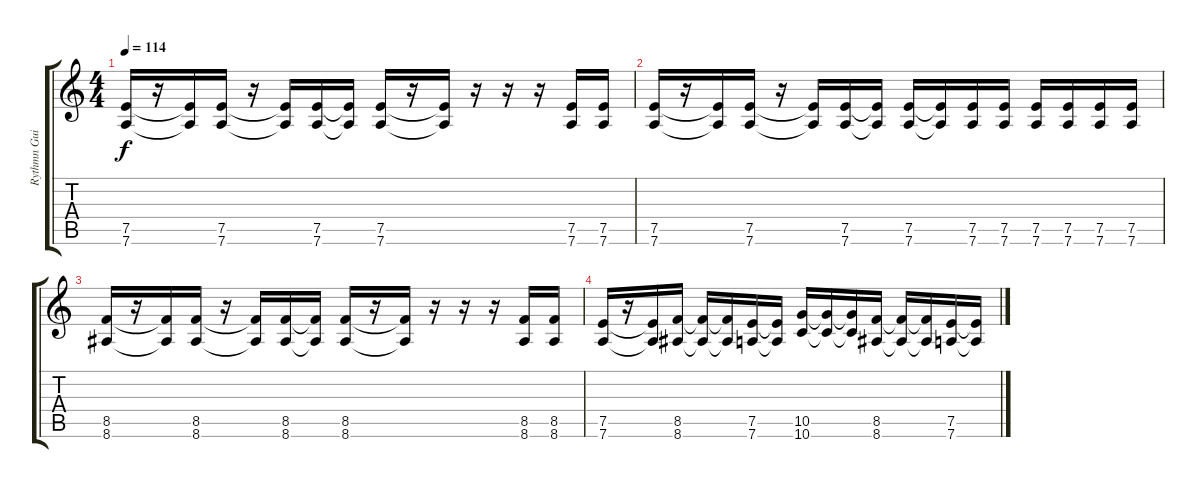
\track ("Rythmn Guitar" "Rythmn Gui") {instrument distortionguitar}
\staff {score tabs}
\tuning (E4 B3 G3 D3 A2 D2) {hide}
\ts (4 4)
\tempo 114
\clef g2
\ks c
(7.5 7.6).16{dy f} r.16 (7.5{t} 7.6{t}).16 (7.5 7.6).16 r.16 (7.5{t} 7.6{t}).16 (7.5 7.6).16 (7.5{t} 7.6{t}).16 (7.5 7.6).16 r.16 (7.5{t} 7.6{t}).16 r.16 r.16 r.16 (7.5 7.6).16 (7.5 7.6).16 |
(7.5 7.6).16 r.16 (7.5{t} 7.6{t}).16 (7.5 7.6).16 r.16 (7.5{t} 7.6{t}).16 (7.5 7.6).16 (7.5{t} 7.6{t}).16 (7.5 7.6).16 (7.5{t} 7.6{t}).16 (7.5 7.6).16 (7.5 7.6).16 (7.5 7.6).16 (7.5 7.6).16 (7.5 7.6).16 (7.5 7.6).16 |
(8.5 8.6).16 r.16 (8.5{t} 8.6{t}).16 (8.5 8.6).16 r.16 (8.5{t} 8.6{t}).16 (8.5 8.6).16 (8.5{t} 8.6{t}).16 (8.5 8.6).16 r.16 (8.5{t} 8.6{t}).16 r.16 r.16 r.16 (8.5 8.6).16 (8.5 8.6).16 |
(7.5 7.6).16 r.16 (7.5{t} 7.6{t}).16 (8.5 8.6).16 (8.5{t} 8.6{t}).16 (8.5{t} 8.6{t}).16 (7.5 7.6).16 (7.5{t} 7.6{t}).16 (10.5 10.6).16 (10.5{t} 10.6{t}).16 (10.5{t} 10.6{t}).16 (8.5 8.6).16 (8.5{t} 8.6{t}).16 (8.5{t} 8.6{t}).16 (7.5 7.6).16 (7.5{t} 7.6{t}).16
